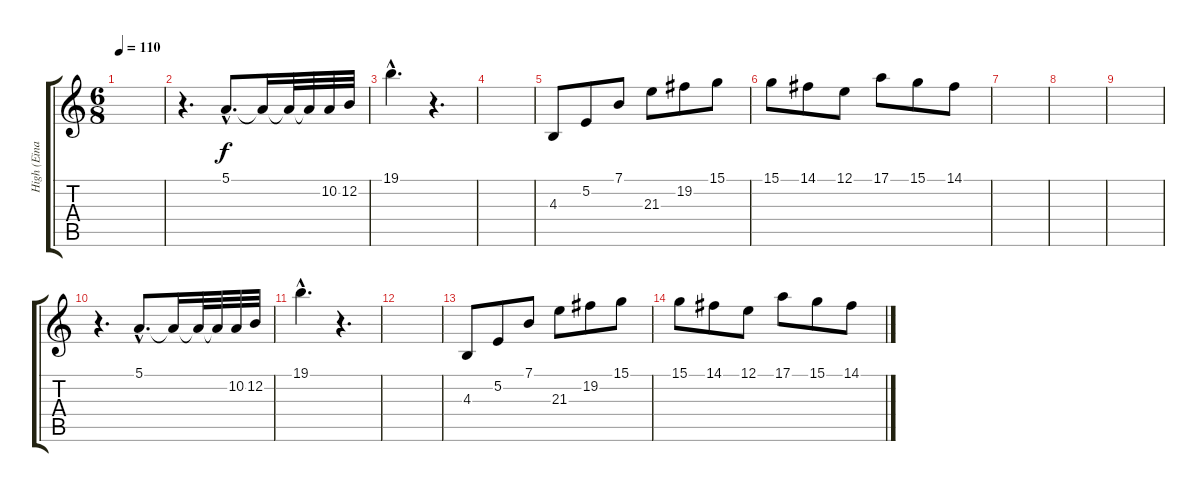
\track ("High (Einar)" "High (Eina") {instrument electricgrandpiano}
\staff {score tabs}
\tuning (E4 B3 G3 D3 A2 E2) {hide}
\ts (6 8)
\tempo 110
\clef g2
\ks c
|
r.4{d} 5.1{hac}.8{d} 5.1{t}.16 5.1{t}.32 5.1{t}.32 10.2.32 12.2.32 |
19.1{hac}.4{d} r.4{d} |
|
4.3.8 5.2.8 7.1.8 21.3.8 19.2.8 15.1.8 |
15.1.8 14.1.8 12.1.8 17.1.8 15.1.8 14.1.8 |
|
|
|
r.4{d} 5.1{hac}.8{d} 5.1{t}.16 5.1{t}.32 5.1{t}.32 10.2.32 12.2.32 |
19.1{hac}.4{d} r.4{d} |
|
4.3.8 5.2.8 7.1.8 21.3.8 19.2.8 15.1.8 |
15.1.8 14.1.8 12.1.8 17.1.8 15.1.8 14.1.8
